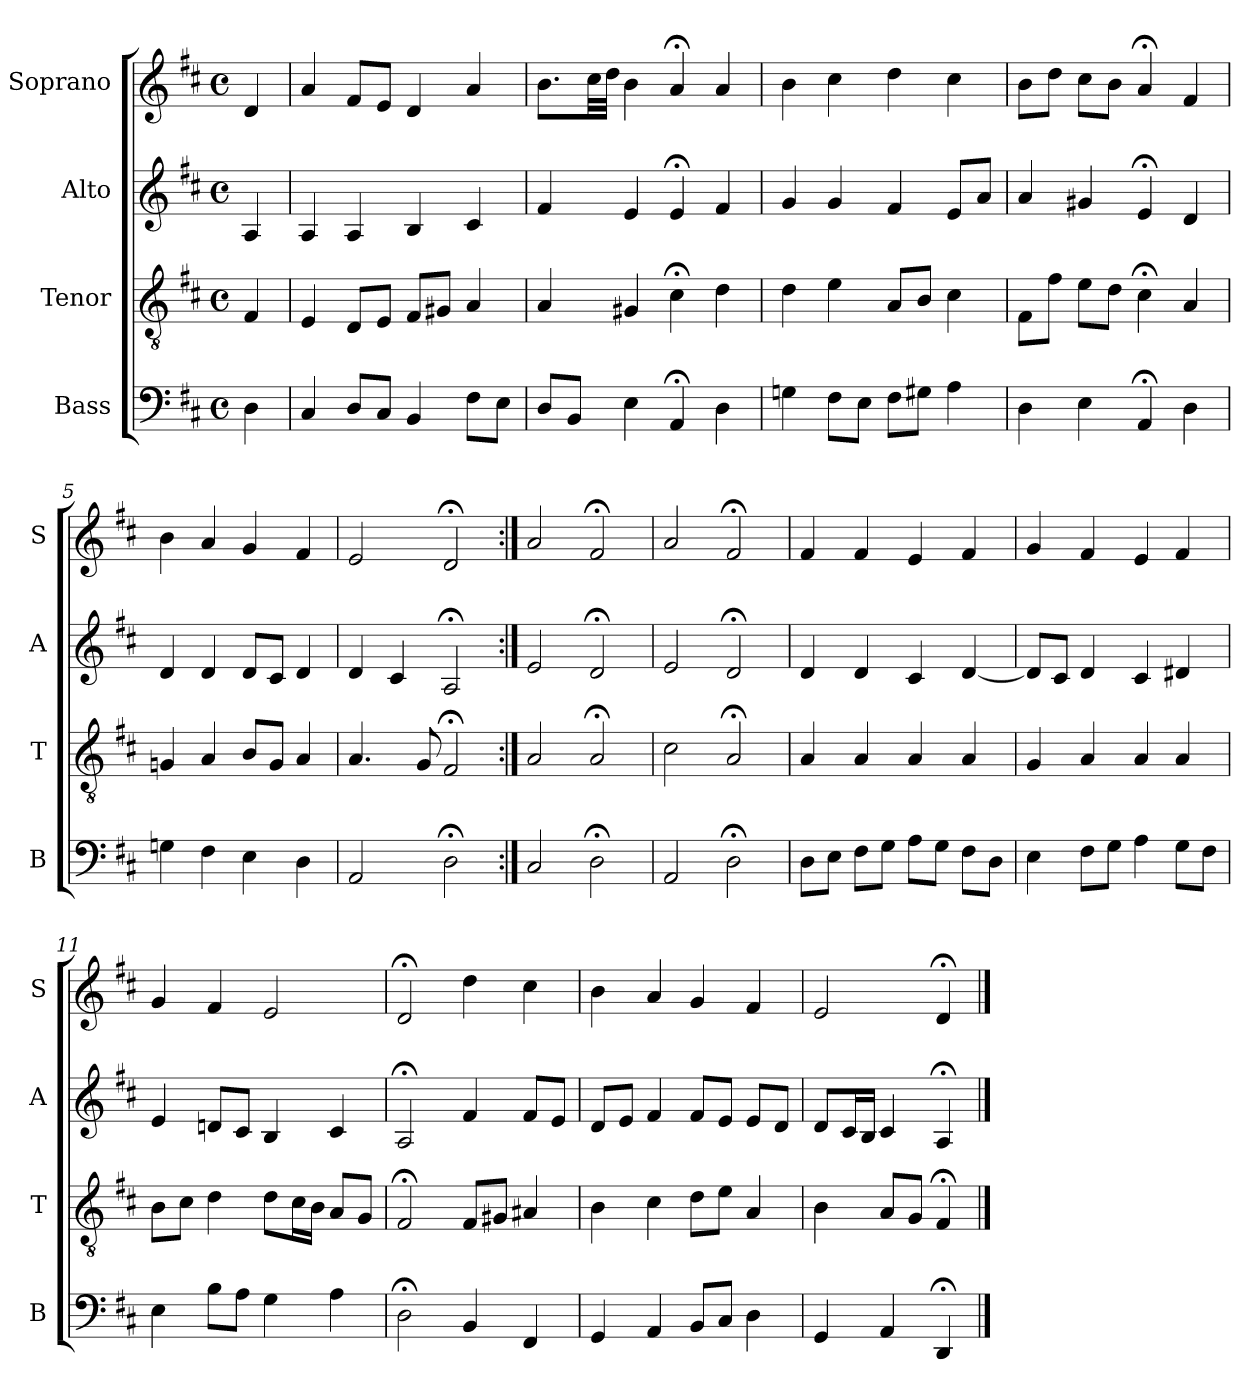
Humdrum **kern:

**kern	**kern	**kern	**kern
*part4	*part3	*part2	*part1
*staff4	*staff3	*staff2	*staff1
*I"Bass	*I"Tenor	*I"Alto	*I"Soprano
*I'B	*I'T	*I'A	*I'S
*clefF4	*clefGv2	*clefG2	*clefG2
*k[f#c#]	*k[f#c#]	*k[f#c#]	*k[f#c#]
*D:	*D:	*D:	*D:
*M4/4	*M4/4	*M4/4	*M4/4
*met(c)	*met(c)	*met(c)	*met(c)
*MM100	*MM100	*MM100	*MM100
=	=	=	=
4D	4F#	4A	4d
=1	=1	=1	=1
4C#	4E	4A	4a
8DL	8DL	4A	8f#L
8C#J	8EJ	.	8eJ
4BB	8F#L	4B	4d
.	8G#XJ	.	.
8F#L	4A	4c#	4a
8EJ	.	.	.
=2	=2	=2	=2
8DL	4A	4f#	8.bL
8BBJ	.	.	.
.	.	.	32cc#LL
.	.	.	32ddJJJ
4E	4G#X	4e	4b
4AA;<	4c#;<	4e;<	4a;<
4D	4d	4f#	4a
=3	=3	=3	=3
4Gn	4d	4g	4b
8F#L	4e	4g	4cc#
8EJ	.	.	.
8F#L	8AL	4f#	4dd
8G#XJ	8BJ	.	.
4A	4c#	8eL	4cc#
.	.	8aJ	.
=4	=4	=4	=4
4D	8F#L	4a	8bL
.	8f#J	.	8ddJ
4E	8eL	4g#X	8cc#L
.	8dJ	.	8bJ
4AA;<	4c#;<	4e;<	4a;<
4D	4A	4d	4f#
=5	=5	=5	=5
4Gn	4Gn	4d	4b
4F#	4A	4d	4a
4E	8BL	8dL	4g
.	8GJ	8c#J	.
4D	4A	4d	4f#
=6	=6	=6	=6
2AA	4.A	4d	2e
.	.	4c#	.
.	8G	.	.
2D;<	2F#;<	2A;<	2d;<
=7:|!	=7:|!	=7:|!	=7:|!
2C#	2A	2e	2a
2D;<	2A;<	2d;<	2f#;<
=8	=8	=8	=8
2AA	2c#	2e	2a
2D;<	2A;<	2d;<	2f#;<
=9	=9	=9	=9
8DL	4A	4d	4f#
8EJ	.	.	.
8F#L	4A	4d	4f#
8GJ	.	.	.
8AL	4A	4c#	4e
8GJ	.	.	.
8F#L	4A	[4d	4f#
8DJ	.	.	.
=10	=10	=10	=10
4E	4G	8dL]	4g
.	.	8c#J	.
8F#L	4A	4d	4f#
8GJ	.	.	.
4A	4A	4c#	4e
8GL	4A	4d#X	4f#
8F#J	.	.	.
=11	=11	=11	=11
4E	8BL	4e	4g
.	8c#J	.	.
8BL	4d	8dnL	4f#
8AJ	.	8c#J	.
4G	8dL	4B	2e
.	16c#L	.	.
.	16BJJ	.	.
4A	8AL	4c#	.
.	8GJ	.	.
=12	=12	=12	=12
2D;<i	2F#;<	2A;<i	2d;<
4BBi	8F#L	4f#i	4dd
.	8G#XJ	.	.
4FF#	4A#X	8f#L	4cc#
.	.	8eJ	.
=13	=13	=13	=13
4GG	4B	8dL	4b
.	.	8eJ	.
4AA	4c#	4f#	4a
8BBL	8dL	8f#L	4g
8C#J	8eJ	8eJ	.
4D	4A	8eL	4f#
.	.	8dJ	.
=14	=14	=14	=14
4GG	4B	8dL	2e
.	.	16c#L	.
.	.	16BJJ	.
4AA	8AL	4c#	.
.	8GJ	.	.
4DD;<	4F#;<	4A;<	4d;<
==	==	==	==
*-	*-	*-	*-
